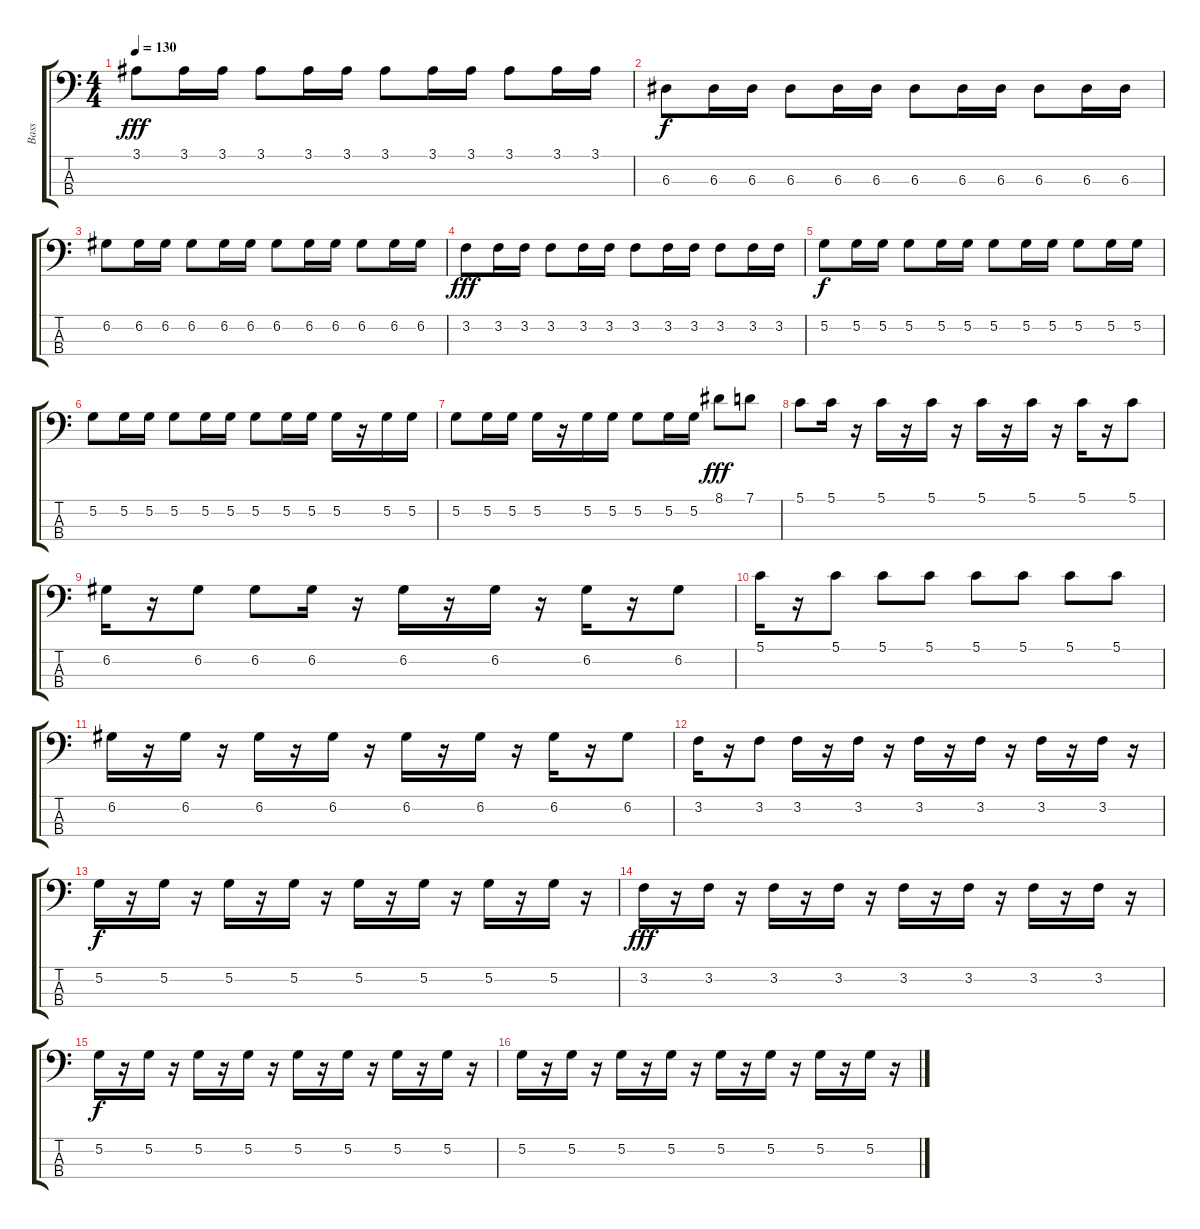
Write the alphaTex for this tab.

\track ("Bass            " "Bass      ") {instrument synthbass1}
\staff {score tabs}
\tuning (G2 D2 A1 E1) {hide}
\ts (4 4)
\tempo 130
\clef f4
\ks c
3.1.8{dy fff} 3.1.16 3.1.16 3.1.8 3.1.16 3.1.16 3.1.8 3.1.16 3.1.16 3.1.8 3.1.16 3.1.16 |
6.3.8{dy f} 6.3.16 6.3.16 6.3.8 6.3.16 6.3.16 6.3.8 6.3.16 6.3.16 6.3.8 6.3.16 6.3.16 |
6.2.8 6.2.16 6.2.16 6.2.8 6.2.16 6.2.16 6.2.8 6.2.16 6.2.16 6.2.8 6.2.16 6.2.16 |
3.2.8{dy fff} 3.2.16 3.2.16 3.2.8 3.2.16 3.2.16 3.2.8 3.2.16 3.2.16 3.2.8 3.2.16 3.2.16 |
5.2.8{dy f} 5.2.16 5.2.16 5.2.8 5.2.16 5.2.16 5.2.8 5.2.16 5.2.16 5.2.8 5.2.16 5.2.16 |
5.2.8 5.2.16 5.2.16 5.2.8 5.2.16 5.2.16 5.2.8 5.2.16 5.2.16 5.2.16 r.16 5.2.16 5.2.16 |
5.2.8 5.2.16 5.2.16 5.2.16 r.16 5.2.16 5.2.16 5.2.8 5.2.16 5.2.16 8.1.8{dy fff} 7.1.8 |
5.1.8 5.1.16 r.16 5.1.16 r.16 5.1.16 r.16 5.1.16 r.16 5.1.16 r.16 5.1.16 r.16 5.1.8 |
6.2.16 r.16 6.2.8 6.2.8 6.2.16 r.16 6.2.16 r.16 6.2.16 r.16 6.2.16 r.16 6.2.8 |
5.1.16 r.16 5.1.8 5.1.8 5.1.8 5.1.8 5.1.8 5.1.8 5.1.8 |
6.2.16 r.16 6.2.16 r.16 6.2.16 r.16 6.2.16 r.16 6.2.16 r.16 6.2.16 r.16 6.2.16 r.16 6.2.8 |
3.2.16 r.16 3.2.8 3.2.16 r.16 3.2.16 r.16 3.2.16 r.16 3.2.16 r.16 3.2.16 r.16 3.2.16 r.16 |
5.2.16{dy f} r.16 5.2.16 r.16 5.2.16 r.16 5.2.16 r.16 5.2.16 r.16 5.2.16 r.16 5.2.16 r.16 5.2.16 r.16 |
3.2.16{dy fff} r.16 3.2.16 r.16 3.2.16 r.16 3.2.16 r.16 3.2.16 r.16 3.2.16 r.16 3.2.16 r.16 3.2.16 r.16 |
5.2.16{dy f} r.16 5.2.16 r.16 5.2.16 r.16 5.2.16 r.16 5.2.16 r.16 5.2.16 r.16 5.2.16 r.16 5.2.16 r.16 |
5.2.16 r.16 5.2.16 r.16 5.2.16 r.16 5.2.16 r.16 5.2.16 r.16 5.2.16 r.16 5.2.16 r.16 5.2.16 r.16
